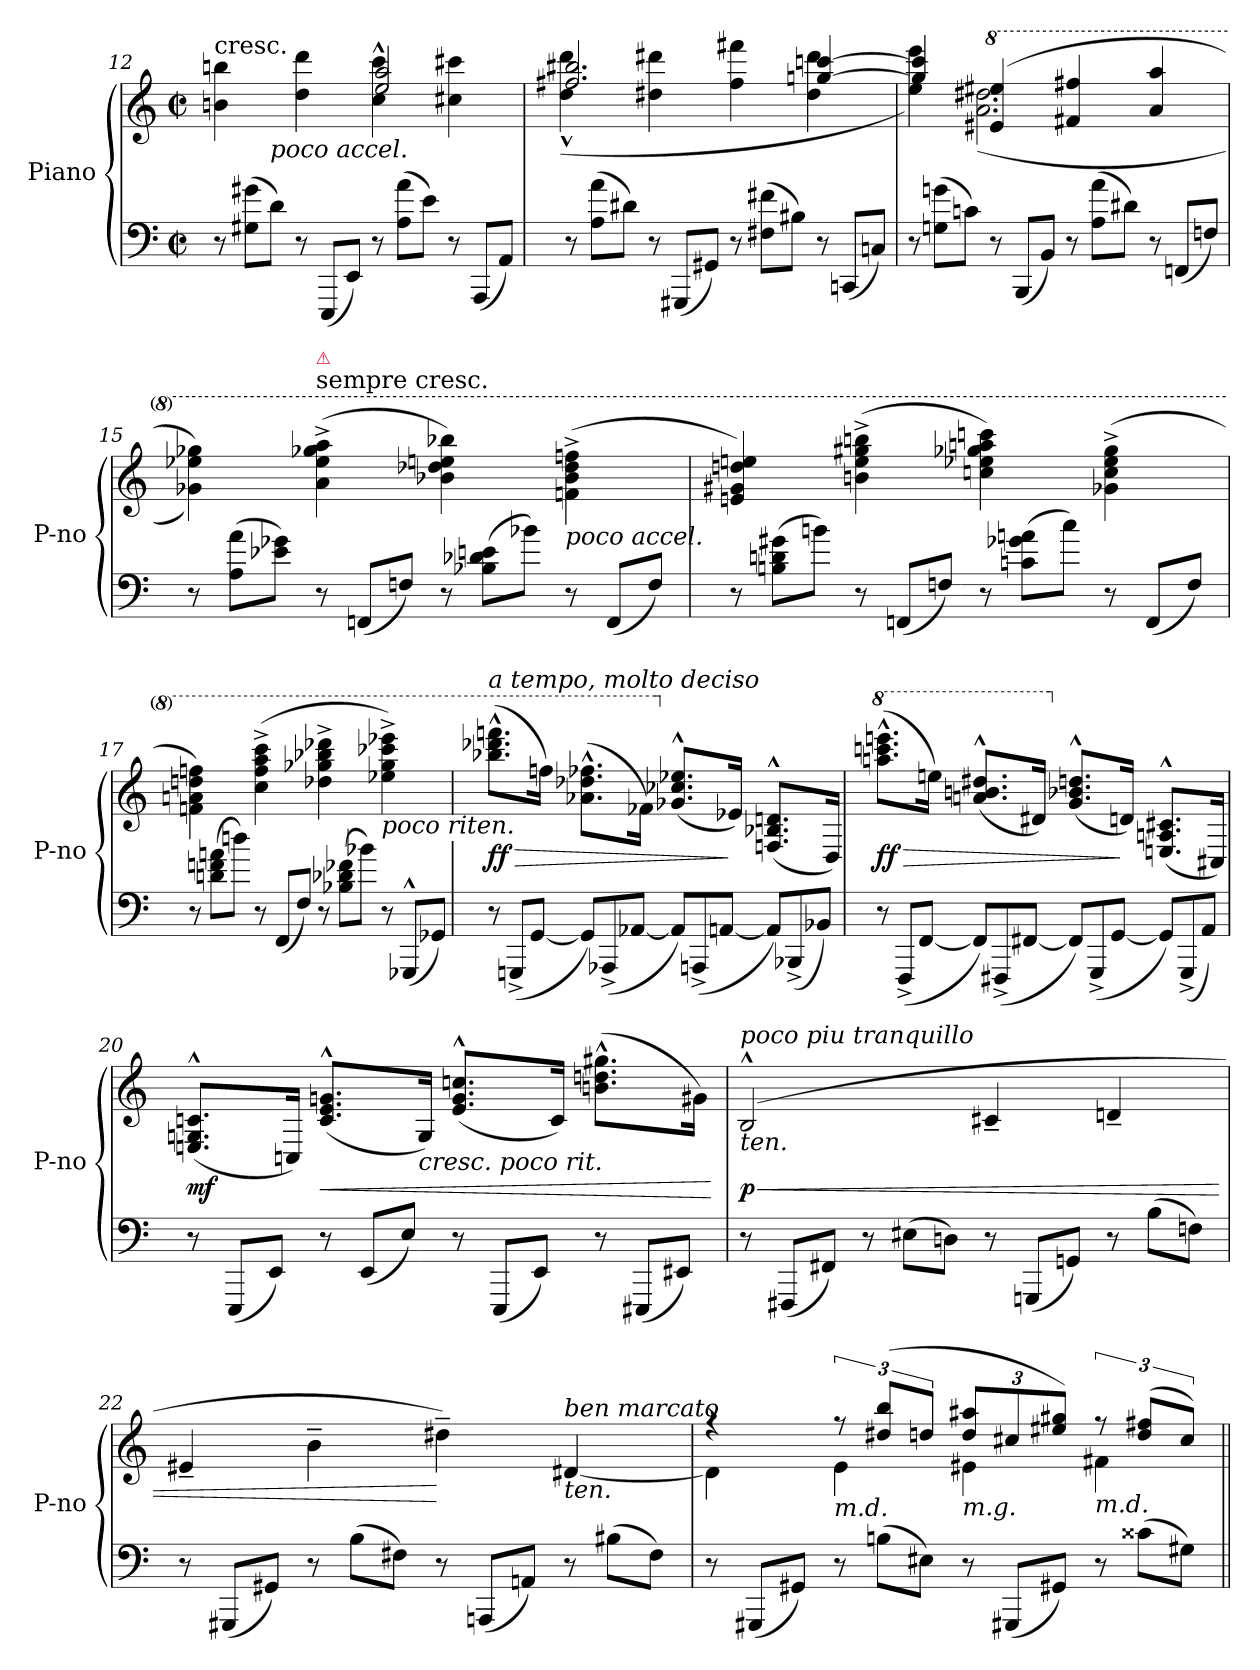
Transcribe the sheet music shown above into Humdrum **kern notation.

**kern	**kern	**dynam
*part2	*part1	*part1
*staff2	*staff1	*staff1
*I"Piano	*I"Piano	*
*I'P-no	*I'P-no	*
*clefF4	*clefG2	*
*k[]	*k[]	*
*M2/2	*M2/2	*
*met(c|)	*met(c|)	*
*Xtuplet	*	*
=12	=12	=12
*	*^	*
!	!LO:TX:t=cresc.	!	!
*	*	*^	*
12r	4bn\ 4bbn\	2ryy	6ryy	.
(12G#X\ 12g#X\L	.	.	.	.
!	!	!	!LO:TX:b:i:t=poco accel.	!
12d\J)	.	.	3%2ryy	.
12r	4dd\ 4ddd\	.	.	.
(12EEE/L	.	.	.	.
12EE/J)	.	.	.	.
12r	4cc^^\ 4ccc^^\	2ee/ 2aa/	.	.
(12A\ 12a\L	.	.	.	.
12e\J)	.	.	.	.
12r	4cc#X\ 4ccc#X\	.	.	.
(12AAA/L	.	.	6ryy	.
12AA/J)	.	.	.	.
*	*	*v	*v	*
=13	=13	=13	=13
12r	2.ff#X/ 2.bb#X/	(>4dd^^\ 4ddd^^\	.
(12A\ 12a\L	.	.	.
12d#X\J)	.	.	.
12r	.	4dd#X\ 4ddd#X\	.
(12GGG#X/L	.	.	.
12GG#X/J)	.	.	.
12r	.	4ff#\ 4fff#X\	.
(12F#X\ 12f#X\L	.	.	.
12B#X\J)	.	.	.
12r	[4ggn/ [4cccn/	4dd#\ 4ddd#\	.
(12CCn/L	.	.	.
12Cn/J)	.	.	.
=14	=14	=14	=14
12r	4ee\ 4eee\)	4gg]/ 4ccc]/	.
(12Gn\ 12gn\L	.	.	.
12cn\J)	.	.	.
*	*8va	*	*
12r	(4ee#X/ 4eee#X/	(2.aa\ 2.ddd#X\	.
(12BBB/L	.	.	.
12BB/J)	.	.	.
12r	4ff#X/ 4fff#X/	.	.
(12A\ 12a\L	.	.	.
12d#X\J)	.	.	.
12r	4aa/ 4aaa/	.	.
(12FFn/L	.	.	.
12Fn/J)	.	.	.
*	*v	*v	*
=15	=15	=15
12r	4gg-X\ 4eee-X\ 4ggg-X\))	.
(12A\ 12a\L	.	.
12e-X\ 12g-X\J)	.	.
!	!LO:TX:t=sempre cresc.	!
!	!LO:TX:a:color=crimson:t=⚠	!
12r	(4aa^\ 4eee-^\ 4ggg-X^\ 4aaa^\	.
(12FFn/L	.	.
12Fn/J)	.	.
12r	4bb-X\ 4ddd-X\ 4eeen\ 4bbb-X\)	.
(12B-X\ 12d-X\ 12en\L	.	.
12b-X\J)	.	.
!	!LO:TX:b:i:t=poco accel.	!
12r	(4ffn^\ 4bb-^\ 4ddd-^\ 4fffn^\	.
(12FF/L	.	.
12F/J)	.	.
=16	=16	=16
12r	4een/ 4gg#X/ 4dddn/ 4eeen/)	.
(12Bn\ 12dn\ 12g#X\L	.	.
12bn\J)	.	.
12r	(4bbn^\ 4eee^\ 4ggg#X^\ 4bbbn^\	.
(12FFn/L	.	.
12Fn/J)	.	.
12r	4cccn\ 4eee-X\ 4ggg-X\ 4aaan\ 4ccccn\)	.
(12cn\ 12g-X\ 12an\L	.	.
12cc\J)	.	.
12r	(4gg-X^\ 4ccc^\ 4eee-^\ 4ggg-^\	.
(12FF/L	.	.
12F/J)	.	.
=17	=17	=17
12r	4ffn\ 4aan\ 4dddn\ 4fffn\)	.
(12dn\ 12fn\ 12an\L	.	.
12ddn\J)	.	.
12r	(4ccc^\ 4fff^\ 4aaa^\ 4cccc^\	.
(12FF/L	.	.
12F/J)	.	.
12r	4ddd-X^\ 4ggg-X^\ 4bbb-X^\ 4dddd-X^\	.
(12B-X\ 12d-X\ 12f-X\L	.	.
12b-X\J)	.	.
!	!LO:TX:b:i:t=poco riten.	!
12r	4eee-X^\ 4ggg-^\ 4cccc-X^\ 4eeee-X^\)	.
(12GGG-X^^</L	.	.
12GG-X/J)	.	.
=18	=18	=18
!	!LO:TX:a:i:t=a tempo, molto deciso	!
!	!	!LO:HP:b
12r	(8.bbb-X^^\ 8.dddd-X^^\ 8.ffffn^^\L	> ff
(12GGGn^/L	.	.
[12GG/J	.	.
.	16fffn\Jk)	.
12GG/L])	(8.aa-X^^\ 8.ddd-X^^\ 8.fff-X^^\L	.
(12AAA-X^/	.	.
[12AA-X/J	.	.
.	16ff-X\Jk)	.
*	*X8va	*
12AA-/L])	(8.g-X^^/ 8.cc-X^^/ 8.ee-X^^/L	.
(12AAAn^/	.	.
[12AAn/J	.	.
.	16e-X/Jk)	]
12AA/L])	(8.Fn^^/ 8.B-X^^/ 8.dn^^/L	.
(12BBB-X^/	.	.
12BB-X/J)	.	.
.	16D/Jk)	.
=19	=19	=19
*	*8va	*
!	!	!LO:HP:b
12r	(8.aaan^^\ 8.ccccn^^\ 8.eeeen^^\L	> ff
(12FFF^/L	.	.
[12FF/J	.	.
.	16eeen\Jk)	.
12FF/L])	(8.aan^^/ 8.bbn^^/ 8.ddd#X^^/L	.
(12FFF#X^/	.	.
[12FF#X/J	.	.
.	16dd#X/Jk)	.
*	*X8va	*
12FF#/L])	(8.g^^/ 8.b-X^^/ 8.ddn^^/L	.
(12GGG^/	.	.
[12GG/J	.	.
.	16dn/Jk)	]
12GG/L])	(8.En^^/ 8.An^^/ 8.c#X^^/L	.
(12GGG^/	.	.
12AA/J)	.	.
.	16C#X/Jk)	.
=20	=20	=20
12r	(8.En^^/ 8.Gn^^/ 8.cn^^/L	mf
(12EEE/L	.	.
12EE/J)	.	.
.	16Cn/Jk)	.
!	!	!LO:HP:b
12r	(8.c^^/ 8.e^^/ 8.gn^^/L	<
(12EE/L	.	.
12E/J)	.	.
!	!LO:TX:b:i:t=cresc. poco rit.	!
.	16G/Jk)	.
12r	(8.e^^/ 8.g^^/ 8.ccn^^/L	.
(12EEE/L	.	.
12EE/J)	.	.
.	16c/Jk)	.
12r	(8.bn^^\ 8.ddn^^\ 8.gg#X^^\L	.
(12EEE#X/L	.	.
12EE#X/J)	.	.
.	16g#X\Jk)	.
.	.	[
=21	=21	=21
!	!LO:TX:a:i:t=poco piu tranquillo	!
!	!LO:TX:b:i:t=ten.	!
!	!	!LO:HP:b
12r	(2B^^/	< p
(12FFF#X/L	.	.
12FF#X/J)	.	.
12r	.	.
(12E#X\L	.	.
12Dn\J)	.	.
12r	4c#X~>/	.
(12GGGn/L	.	.
12GGn/J)	.	.
12r	4dn~>/	.
(12B\L	.	.
12Fn\J)	.	.
=22	=22	=22
12r	4e#X~>/	.
(12GGG#X/L	.	.
12GG#X/J)	.	.
12r	4b~>\	.
(12B\L	.	.
12F#X\J)	.	.
12r	4dd#X~>\)	[
(12AAAn/L	.	.
12AAn/J)	.	.
!	!LO:TX:a:i:t=ben marcato	!
!	!LO:TX:b:i:t=ten.	!
12r	[4d#X/	.
(12B#X\L	.	.
12F#\J)	.	.
=23	=23	=23
*	*^	*
12r	4r	4d#\]	.
(12GGG#X/L	.	.	.
12GG#X/J)	.	.	.
!	!LO:TX:b:i:t=m.d.	!	!
12r	12r	4e\	.
(12Bn\L	(12dd#X/ 12bb/L	.	.
12E#X\J)	12ddn/J	.	.
!	!LO:TX:b:i:t=m.g.	!	!
12r	12dd/ 12aa#X/L	4e#X\	.
(12GGG#X/L	12cc#X/	.	.
12GG#X/J)	12ee#X/ 12gg#X/J)	.	.
!	!LO:TX:b:i:t=m.d.	!	!
12r	12r	4f#X\	.
(12c##X\L	(12dd/ 12ff#X/L	.	.
12G#X\J)	12cc#/J)	.	.
*	*v	*v	*
=||	=||	=||
*-	*-	*-
